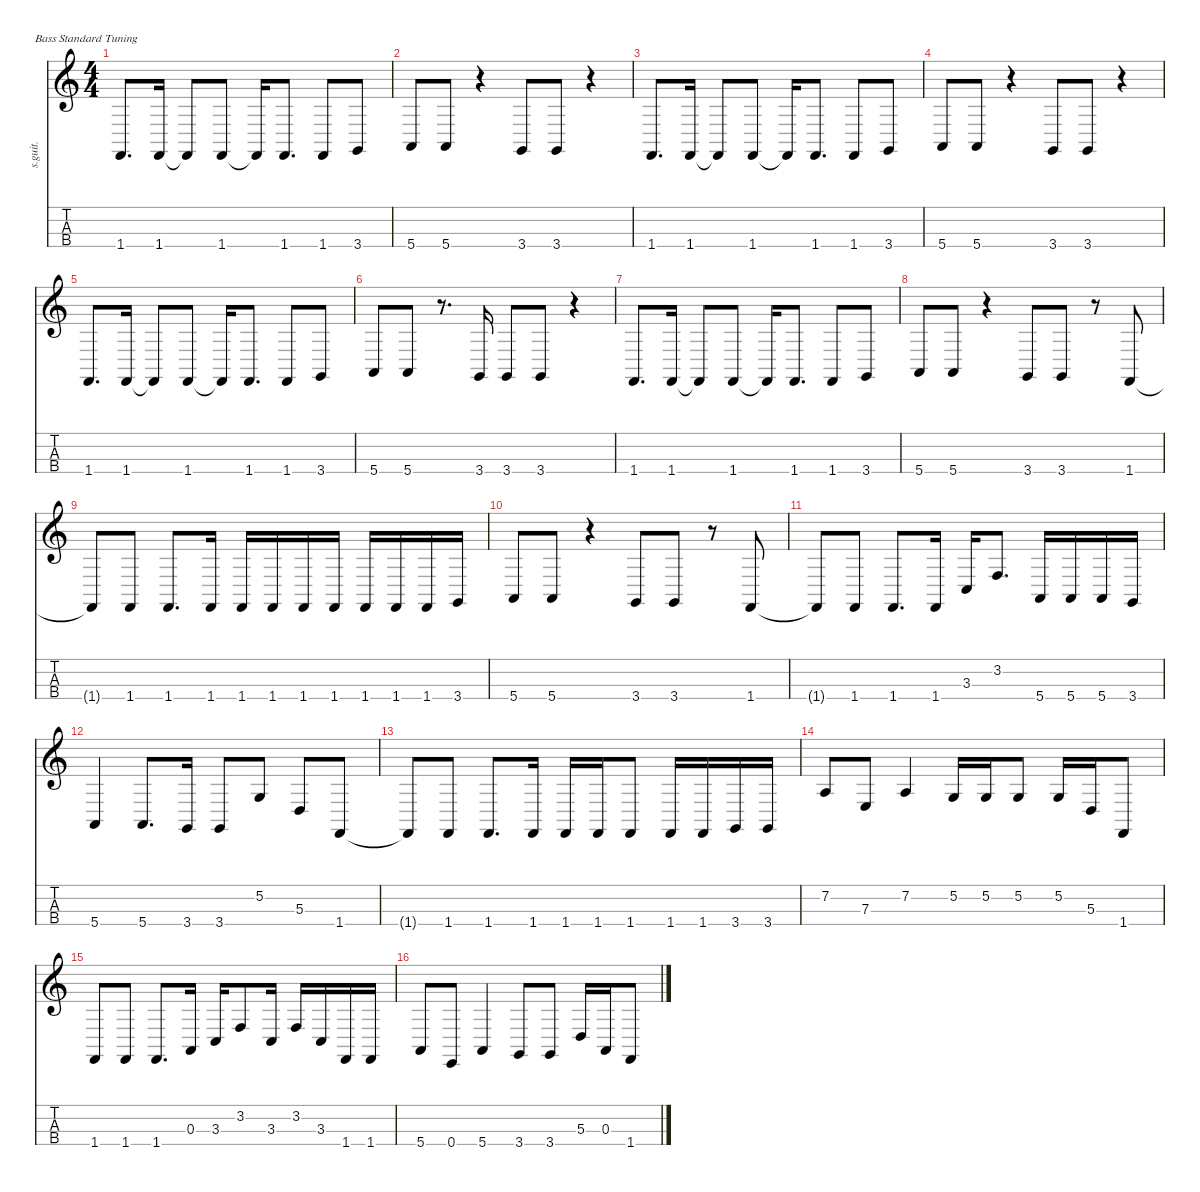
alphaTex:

\defaultSystemsLayout 4
\hideDynamics
\bracketExtendMode nobrackets
\track ("John Paul Jones - Bass" "s.guit.") {instrument electricbassfinger}
\staff {score tabs}
\tuning (G2 D2 A1 E1)
\ts (4 4)
\tempo (102 hide)
\clef g2
\ks c
1.4.8{d lyrics (0 "") lyrics (1 "") lyrics (2 "") lyrics (3 "") lyrics (4 "") dy mf} 1.4.16{lyrics (0 "") lyrics (1 "") lyrics (2 "") lyrics (3 "") lyrics (4 "")} 1.4{t}.8{lyrics (0 "") lyrics (1 "") lyrics (2 "") lyrics (3 "") lyrics (4 "")} 1.4.8{lyrics (0 "") lyrics (1 "") lyrics (2 "") lyrics (3 "") lyrics (4 "")} 1.4{t}.16{lyrics (0 "") lyrics (1 "") lyrics (2 "") lyrics (3 "") lyrics (4 "")} 1.4.8{d lyrics (0 "") lyrics (1 "") lyrics (2 "") lyrics (3 "") lyrics (4 "")} 1.4.8{lyrics (0 "") lyrics (1 "") lyrics (2 "") lyrics (3 "") lyrics (4 "")} 3.4.8{lyrics (0 "") lyrics (1 "") lyrics (2 "") lyrics (3 "") lyrics (4 "")} |
5.4.8{lyrics (0 "") lyrics (1 "") lyrics (2 "") lyrics (3 "") lyrics (4 "")} 5.4.8{lyrics (0 "") lyrics (1 "") lyrics (2 "") lyrics (3 "") lyrics (4 "")} r.4 3.4.8{lyrics (0 "") lyrics (1 "") lyrics (2 "") lyrics (3 "") lyrics (4 "")} 3.4.8{lyrics (0 "") lyrics (1 "") lyrics (2 "") lyrics (3 "") lyrics (4 "")} r.4 |
1.4.8{d lyrics (0 "") lyrics (1 "") lyrics (2 "") lyrics (3 "") lyrics (4 "")} 1.4.16{lyrics (0 "") lyrics (1 "") lyrics (2 "") lyrics (3 "") lyrics (4 "")} 1.4{t}.8{lyrics (0 "") lyrics (1 "") lyrics (2 "") lyrics (3 "") lyrics (4 "")} 1.4.8{lyrics (0 "") lyrics (1 "") lyrics (2 "") lyrics (3 "") lyrics (4 "")} 1.4{t}.16{lyrics (0 "") lyrics (1 "") lyrics (2 "") lyrics (3 "") lyrics (4 "")} 1.4.8{d lyrics (0 "") lyrics (1 "") lyrics (2 "") lyrics (3 "") lyrics (4 "")} 1.4.8{lyrics (0 "") lyrics (1 "") lyrics (2 "") lyrics (3 "") lyrics (4 "")} 3.4.8{lyrics (0 "") lyrics (1 "") lyrics (2 "") lyrics (3 "") lyrics (4 "")} |
5.4.8{lyrics (0 "") lyrics (1 "") lyrics (2 "") lyrics (3 "") lyrics (4 "")} 5.4.8{lyrics (0 "") lyrics (1 "") lyrics (2 "") lyrics (3 "") lyrics (4 "")} r.4 3.4.8{lyrics (0 "") lyrics (1 "") lyrics (2 "") lyrics (3 "") lyrics (4 "")} 3.4.8{lyrics (0 "") lyrics (1 "") lyrics (2 "") lyrics (3 "") lyrics (4 "")} r.4 |
1.4.8{d lyrics (0 "") lyrics (1 "") lyrics (2 "") lyrics (3 "") lyrics (4 "")} 1.4.16{lyrics (0 "") lyrics (1 "") lyrics (2 "") lyrics (3 "") lyrics (4 "")} 1.4{t}.8{lyrics (0 "") lyrics (1 "") lyrics (2 "") lyrics (3 "") lyrics (4 "")} 1.4.8{lyrics (0 "") lyrics (1 "") lyrics (2 "") lyrics (3 "") lyrics (4 "")} 1.4{t}.16{lyrics (0 "") lyrics (1 "") lyrics (2 "") lyrics (3 "") lyrics (4 "")} 1.4.8{d lyrics (0 "") lyrics (1 "") lyrics (2 "") lyrics (3 "") lyrics (4 "")} 1.4.8{lyrics (0 "") lyrics (1 "") lyrics (2 "") lyrics (3 "") lyrics (4 "")} 3.4.8{lyrics (0 "") lyrics (1 "") lyrics (2 "") lyrics (3 "") lyrics (4 "")} |
5.4.8{lyrics (0 "") lyrics (1 "") lyrics (2 "") lyrics (3 "") lyrics (4 "")} 5.4.8{lyrics (0 "") lyrics (1 "") lyrics (2 "") lyrics (3 "") lyrics (4 "")} r.8{d} 3.4.16{lyrics (0 "") lyrics (1 "") lyrics (2 "") lyrics (3 "") lyrics (4 "")} 3.4.8{lyrics (0 "") lyrics (1 "") lyrics (2 "") lyrics (3 "") lyrics (4 "")} 3.4.8{lyrics (0 "") lyrics (1 "") lyrics (2 "") lyrics (3 "") lyrics (4 "")} r.4 |
1.4.8{d lyrics (0 "") lyrics (1 "") lyrics (2 "") lyrics (3 "") lyrics (4 "")} 1.4.16{lyrics (0 "") lyrics (1 "") lyrics (2 "") lyrics (3 "") lyrics (4 "")} 1.4{t}.8{lyrics (0 "") lyrics (1 "") lyrics (2 "") lyrics (3 "") lyrics (4 "")} 1.4.8{lyrics (0 "") lyrics (1 "") lyrics (2 "") lyrics (3 "") lyrics (4 "")} 1.4{t}.16{lyrics (0 "") lyrics (1 "") lyrics (2 "") lyrics (3 "") lyrics (4 "")} 1.4.8{d lyrics (0 "") lyrics (1 "") lyrics (2 "") lyrics (3 "") lyrics (4 "")} 1.4.8{lyrics (0 "") lyrics (1 "") lyrics (2 "") lyrics (3 "") lyrics (4 "")} 3.4.8{lyrics (0 "") lyrics (1 "") lyrics (2 "") lyrics (3 "") lyrics (4 "")} |
5.4.8{lyrics (0 "") lyrics (1 "") lyrics (2 "") lyrics (3 "") lyrics (4 "")} 5.4.8{lyrics (0 "") lyrics (1 "") lyrics (2 "") lyrics (3 "") lyrics (4 "")} r.4 3.4.8{lyrics (0 "") lyrics (1 "") lyrics (2 "") lyrics (3 "") lyrics (4 "")} 3.4.8{lyrics (0 "") lyrics (1 "") lyrics (2 "") lyrics (3 "") lyrics (4 "")} r.8 1.4.8{lyrics (0 "") lyrics (1 "") lyrics (2 "") lyrics (3 "") lyrics (4 "")} |
1.4{t}.8{lyrics (0 "") lyrics (1 "") lyrics (2 "") lyrics (3 "") lyrics (4 "")} 1.4.8{lyrics (0 "") lyrics (1 "") lyrics (2 "") lyrics (3 "") lyrics (4 "")} 1.4.8{d lyrics (0 "") lyrics (1 "") lyrics (2 "") lyrics (3 "") lyrics (4 "")} 1.4.16{lyrics (0 "") lyrics (1 "") lyrics (2 "") lyrics (3 "") lyrics (4 "")} 1.4.16{lyrics (0 "") lyrics (1 "") lyrics (2 "") lyrics (3 "") lyrics (4 "")} 1.4.16{lyrics (0 "") lyrics (1 "") lyrics (2 "") lyrics (3 "") lyrics (4 "")} 1.4.16{lyrics (0 "") lyrics (1 "") lyrics (2 "") lyrics (3 "") lyrics (4 "")} 1.4.16{lyrics (0 "") lyrics (1 "") lyrics (2 "") lyrics (3 "") lyrics (4 "")} 1.4.16{lyrics (0 "") lyrics (1 "") lyrics (2 "") lyrics (3 "") lyrics (4 "")} 1.4.16{lyrics (0 "") lyrics (1 "") lyrics (2 "") lyrics (3 "") lyrics (4 "")} 1.4.16{lyrics (0 "") lyrics (1 "") lyrics (2 "") lyrics (3 "") lyrics (4 "")} 3.4.16{lyrics (0 "") lyrics (1 "") lyrics (2 "") lyrics (3 "") lyrics (4 "")} |
5.4.8{lyrics (0 "") lyrics (1 "") lyrics (2 "") lyrics (3 "") lyrics (4 "")} 5.4.8{lyrics (0 "") lyrics (1 "") lyrics (2 "") lyrics (3 "") lyrics (4 "")} r.4 3.4.8{lyrics (0 "") lyrics (1 "") lyrics (2 "") lyrics (3 "") lyrics (4 "")} 3.4.8{lyrics (0 "") lyrics (1 "") lyrics (2 "") lyrics (3 "") lyrics (4 "")} r.8 1.4.8{lyrics (0 "") lyrics (1 "") lyrics (2 "") lyrics (3 "") lyrics (4 "")} |
1.4{t}.8{lyrics (0 "") lyrics (1 "") lyrics (2 "") lyrics (3 "") lyrics (4 "")} 1.4.8{lyrics (0 "") lyrics (1 "") lyrics (2 "") lyrics (3 "") lyrics (4 "")} 1.4.8{d lyrics (0 "") lyrics (1 "") lyrics (2 "") lyrics (3 "") lyrics (4 "")} 1.4.16{lyrics (0 "") lyrics (1 "") lyrics (2 "") lyrics (3 "") lyrics (4 "")} 3.3.16{lyrics (0 "") lyrics (1 "") lyrics (2 "") lyrics (3 "") lyrics (4 "")} 3.2.8{d lyrics (0 "") lyrics (1 "") lyrics (2 "") lyrics (3 "") lyrics (4 "")} 5.4.16{lyrics (0 "") lyrics (1 "") lyrics (2 "") lyrics (3 "") lyrics (4 "")} 5.4.16{lyrics (0 "") lyrics (1 "") lyrics (2 "") lyrics (3 "") lyrics (4 "")} 5.4.16{lyrics (0 "") lyrics (1 "") lyrics (2 "") lyrics (3 "") lyrics (4 "")} 3.4.16{lyrics (0 "") lyrics (1 "") lyrics (2 "") lyrics (3 "") lyrics (4 "")} |
\tempo (96 hide)
5.4.4{lyrics (0 "") lyrics (1 "") lyrics (2 "") lyrics (3 "") lyrics (4 "")} 5.4.8{d lyrics (0 "") lyrics (1 "") lyrics (2 "") lyrics (3 "") lyrics (4 "")} 3.4.16{lyrics (0 "") lyrics (1 "") lyrics (2 "") lyrics (3 "") lyrics (4 "")} 3.4.8{lyrics (0 "") lyrics (1 "") lyrics (2 "") lyrics (3 "") lyrics (4 "")} 5.2.8{lyrics (0 "") lyrics (1 "") lyrics (2 "") lyrics (3 "") lyrics (4 "")} 5.3.8{lyrics (0 "") lyrics (1 "") lyrics (2 "") lyrics (3 "") lyrics (4 "")} 1.4.8{lyrics (0 "") lyrics (1 "") lyrics (2 "") lyrics (3 "") lyrics (4 "")} |
1.4{t}.8{lyrics (0 "") lyrics (1 "") lyrics (2 "") lyrics (3 "") lyrics (4 "")} 1.4.8{lyrics (0 "") lyrics (1 "") lyrics (2 "") lyrics (3 "") lyrics (4 "")} 1.4.8{d lyrics (0 "") lyrics (1 "") lyrics (2 "") lyrics (3 "") lyrics (4 "")} 1.4.16{lyrics (0 "") lyrics (1 "") lyrics (2 "") lyrics (3 "") lyrics (4 "")} 1.4.16{lyrics (0 "") lyrics (1 "") lyrics (2 "") lyrics (3 "") lyrics (4 "")} 1.4.16{lyrics (0 "") lyrics (1 "") lyrics (2 "") lyrics (3 "") lyrics (4 "")} 1.4.8{lyrics (0 "") lyrics (1 "") lyrics (2 "") lyrics (3 "") lyrics (4 "")} 1.4.16{lyrics (0 "") lyrics (1 "") lyrics (2 "") lyrics (3 "") lyrics (4 "")} 1.4.16{lyrics (0 "") lyrics (1 "") lyrics (2 "") lyrics (3 "") lyrics (4 "")} 3.4.16{lyrics (0 "") lyrics (1 "") lyrics (2 "") lyrics (3 "") lyrics (4 "")} 3.4.16{lyrics (0 "") lyrics (1 "") lyrics (2 "") lyrics (3 "") lyrics (4 "")} |
7.2.8{lyrics (0 "") lyrics (1 "") lyrics (2 "") lyrics (3 "") lyrics (4 "")} 7.3.8{lyrics (0 "") lyrics (1 "") lyrics (2 "") lyrics (3 "") lyrics (4 "")} 7.2.4{lyrics (0 "") lyrics (1 "") lyrics (2 "") lyrics (3 "") lyrics (4 "")} 5.2.16{lyrics (0 "") lyrics (1 "") lyrics (2 "") lyrics (3 "") lyrics (4 "")} 5.2.16{lyrics (0 "") lyrics (1 "") lyrics (2 "") lyrics (3 "") lyrics (4 "")} 5.2.8{lyrics (0 "") lyrics (1 "") lyrics (2 "") lyrics (3 "") lyrics (4 "")} 5.2.16{lyrics (0 "") lyrics (1 "") lyrics (2 "") lyrics (3 "") lyrics (4 "")} 5.3.16{lyrics (0 "") lyrics (1 "") lyrics (2 "") lyrics (3 "") lyrics (4 "")} 1.4.8{lyrics (0 "") lyrics (1 "") lyrics (2 "") lyrics (3 "") lyrics (4 "")} |
1.4.8{lyrics (0 "") lyrics (1 "") lyrics (2 "") lyrics (3 "") lyrics (4 "")} 1.4.8{lyrics (0 "") lyrics (1 "") lyrics (2 "") lyrics (3 "") lyrics (4 "")} 1.4.8{d lyrics (0 "") lyrics (1 "") lyrics (2 "") lyrics (3 "") lyrics (4 "")} 0.3.16{lyrics (0 "") lyrics (1 "") lyrics (2 "") lyrics (3 "") lyrics (4 "")} 3.3.16{lyrics (0 "") lyrics (1 "") lyrics (2 "") lyrics (3 "") lyrics (4 "")} 3.2.8{lyrics (0 "") lyrics (1 "") lyrics (2 "") lyrics (3 "") lyrics (4 "")} 3.3.16{lyrics (0 "") lyrics (1 "") lyrics (2 "") lyrics (3 "") lyrics (4 "")} 3.2.16{lyrics (0 "") lyrics (1 "") lyrics (2 "") lyrics (3 "") lyrics (4 "")} 3.3.16{lyrics (0 "") lyrics (1 "") lyrics (2 "") lyrics (3 "") lyrics (4 "")} 1.4.16{lyrics (0 "") lyrics (1 "") lyrics (2 "") lyrics (3 "") lyrics (4 "")} 1.4.16{lyrics (0 "") lyrics (1 "") lyrics (2 "") lyrics (3 "") lyrics (4 "")} |
5.4.8{lyrics (0 "") lyrics (1 "") lyrics (2 "") lyrics (3 "") lyrics (4 "")} 0.4.8{lyrics (0 "") lyrics (1 "") lyrics (2 "") lyrics (3 "") lyrics (4 "")} 5.4.4{lyrics (0 "") lyrics (1 "") lyrics (2 "") lyrics (3 "") lyrics (4 "")} 3.4.8{lyrics (0 "") lyrics (1 "") lyrics (2 "") lyrics (3 "") lyrics (4 "")} 3.4.8{lyrics (0 "") lyrics (1 "") lyrics (2 "") lyrics (3 "") lyrics (4 "")} 5.3.16{lyrics (0 "") lyrics (1 "") lyrics (2 "") lyrics (3 "") lyrics (4 "")} 0.3.16{lyrics (0 "") lyrics (1 "") lyrics (2 "") lyrics (3 "") lyrics (4 "")} 1.4.8{lyrics (0 "") lyrics (1 "") lyrics (2 "") lyrics (3 "") lyrics (4 "")}
